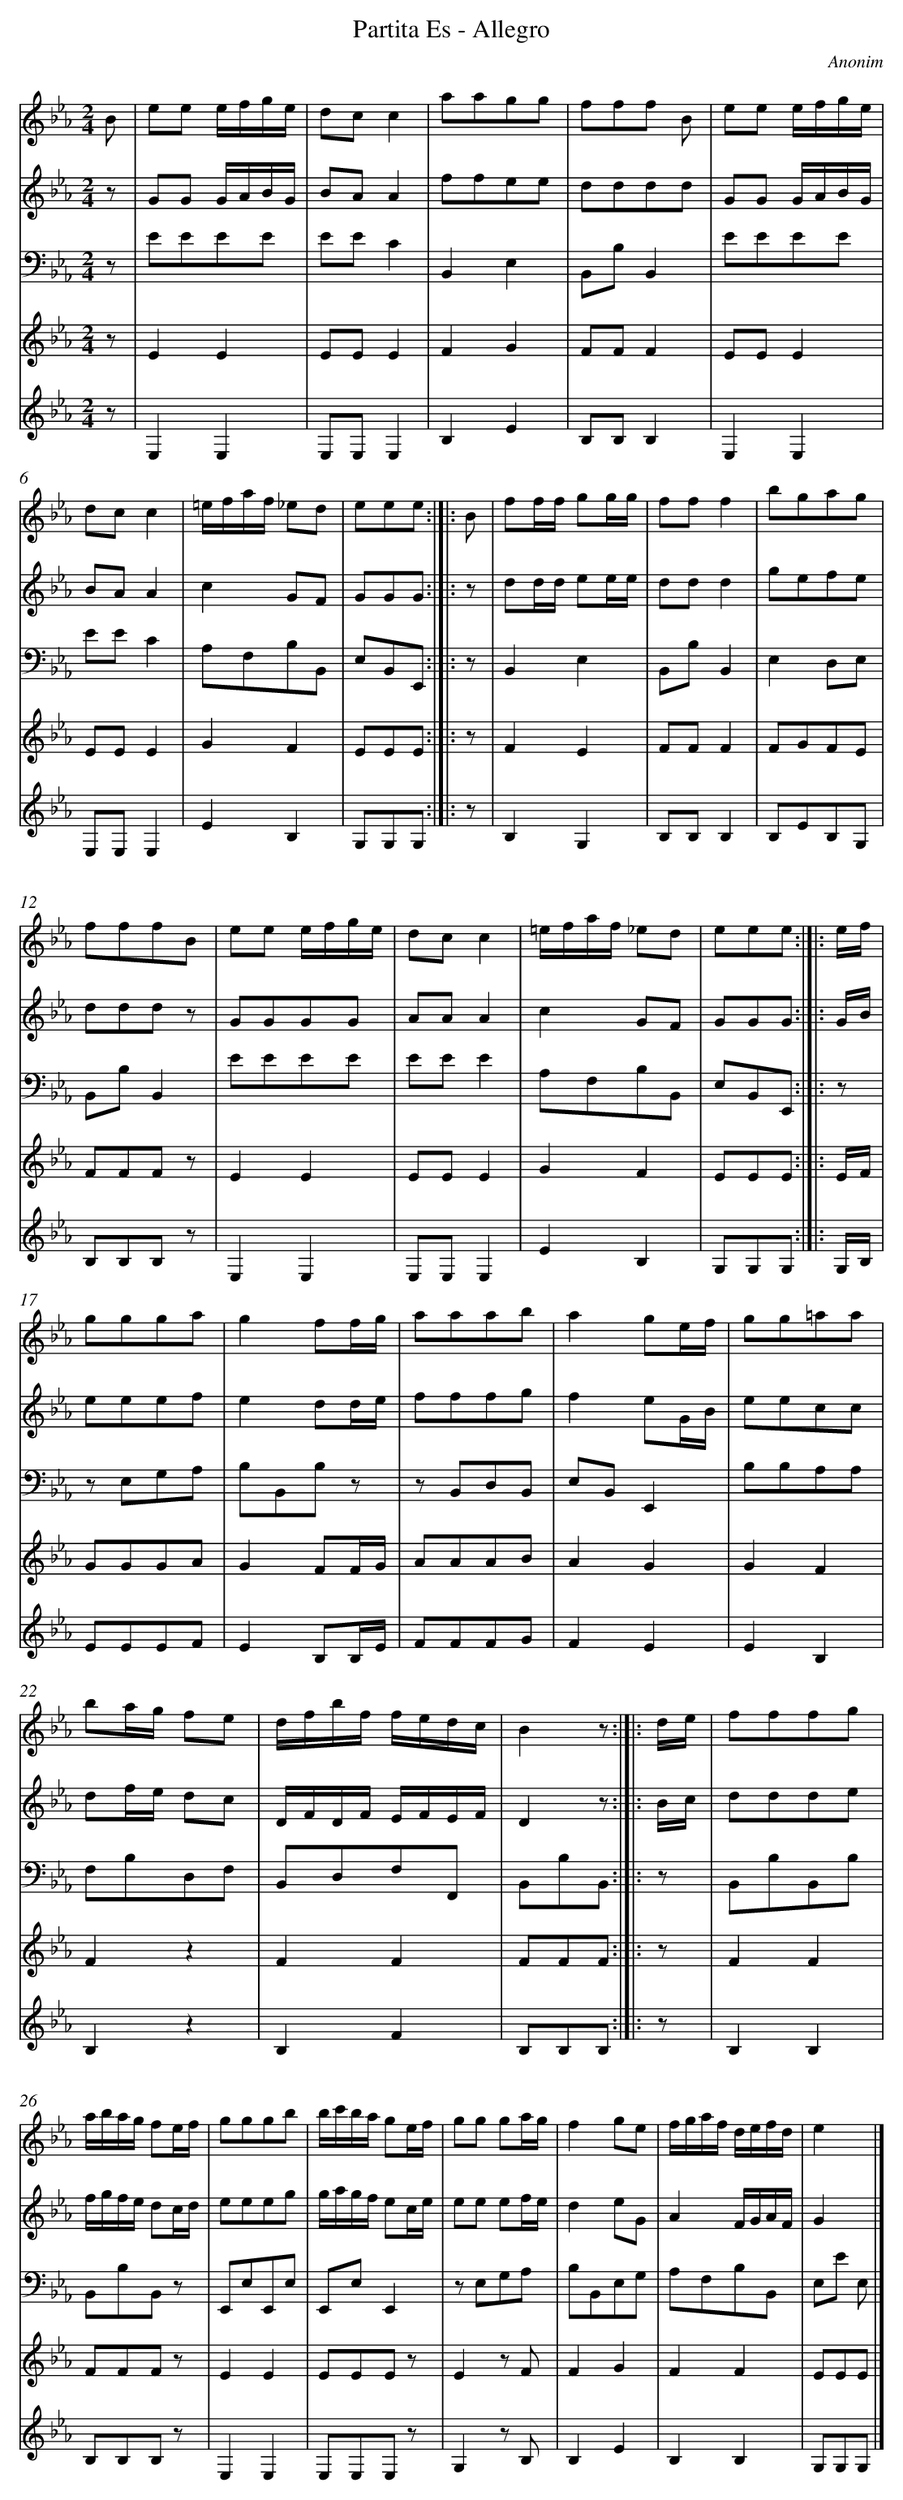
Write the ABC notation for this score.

X:1
T: Partita Es - Allegro
C: Anonim
L: 1/8
M: 2/4
V: 1 clef=treble
V: 2 clef=treble
V: 3 clef=bass
V: 4 clef=treble
V: 5 clef=treble
K: Eb
[V:1] B [I:setbarnb 1]|
[V:2] z |
[V:3] z |
[V:4] z |
[V:5] z |
[V:1] ee e/f/g/e/ |
[V:2] GG G/A/B/G/ |
[V:3] EEEE |
[V:4] E2E2 |
[V:5] E,2E,2 |
[V:1] dcc2 |
[V:2] BAA2 |
[V:3] EEC2 |
[V:4] EEE2 |
[V:5] E,E,E,2 |
[V:1] aagg |
[V:2] ffee |
[V:3] B,,2E,2 |
[V:4] F2G2 |
[V:5] B,2E2 |
[V:1] fff B |
[V:2] dddd |
[V:3] B,,B,B,,2 |
[V:4] FFF2 |
[V:5] B,B,B,2 |
[V:1] ee e/f/g/e/ |
[V:2] GG G/A/B/G/ |
[V:3] EEEE |
[V:4] EEE2 |
[V:5] E,2E,2 |
[V:1] dcc2 |
[V:2] BAA2 |
[V:3] EEC2 |
[V:4] EEE2 |
[V:5] E,E,E,2 |
[V:1] =e/f/a/f/ _ed |
[V:2] c2GF |
[V:3] A,F,B,B,, |
[V:4] G2F2 |
[V:5] E2B,2 |
[V:1] eee :|]|:
[V:2] GGG :|]|:
[V:3] E,B,,E,, :|]|:
[V:4] EEE :|]|:
[V:5] G,G,G, :|]|:
[V:1] B [I:setbarnb 9]|
[V:2] z |
[V:3] z |
[V:4] z |
[V:5] z |
[V:1] ff/f/ gg/g/ |
[V:2] dd/d/ ee/e/ |
[V:3] B,,2E,2 |
[V:4] F2E2 |
[V:5] B,2G,2 |
[V:1] fff2 |
[V:2] ddd2 |
[V:3] B,,B,B,,2 |
[V:4] FFF2 |
[V:5] B,B,B,2 |
[V:1] bgag |
[V:2] gefe |
[V:3] E,2D,E, |
[V:4] FGFE |
[V:5] B,EB,G, |
[V:1] fffB |
[V:2] ddd z |
[V:3] B,,B,B,,2 |
[V:4] FFF z |
[V:5] B,B,B, z |
[V:1] ee e/f/g/e/ |
[V:2] GGGG |
[V:3] EEEE |
[V:4] E2E2 |
[V:5] E,2E,2 |
[V:1] dcc2 |
[V:2] AAA2 |
[V:3] EEE2 |
[V:4] EEE2 |
[V:5] E,E,E,2 |
[V:1] =e/f/a/f/ _ed |
[V:2] c2GF |
[V:3] A,F,B,B,, |
[V:4] G2F2 |
[V:5] E2B,2 |
[V:1] eee :|]|:
[V:2] GGG :|]|:
[V:3] E,B,,E,, :|]|:
[V:4] EEE :|]|:
[V:5] G,G,G, :|]|:
[V:1] e/f/ [I:setbarnb 17]|
[V:2] G/B/ |
[V:3] z |
[V:4] E/F/ |
[V:5] G,/B,/ |
[V:1] ggga |
[V:2] eeef |
[V:3] z E,G,A, |
[V:4] GGGA |
[V:5] EEEF |
[V:1] g2ff/g/ |
[V:2] e2dd/e/ |
[V:3] B,B,,B, z |
[V:4] G2FF/G/ |
[V:5] E2B,B,/E/ |
[V:1] aaab |
[V:2] fffg |
[V:3] z B,,D,B,, |
[V:4] AAAB |
[V:5] FFFG |
[V:1] a2ge/f/ |
[V:2] f2eG/B/ |
[V:3] E,B,,E,,2 |
[V:4] A2G2 |
[V:5] F2E2 |
[V:1] gg=aa |
[V:2] eecc |
[V:3] B,B,A,A, |
[V:4] G2F2 |
[V:5] E2B,2 |
[V:1] ba/g/ fe |
[V:2] df/e/ dc |
[V:3] F,B,D,F, |
[V:4] F2z2 |
[V:5] B,2z2 |
[V:1] d/f/b/f/ f/e/d/c/ |
[V:2] D/F/D/F/ E/F/E/F/ |
[V:3] B,,D,F,F,, |
[V:4] F2F2 |
[V:5] B,2F2 |
[V:1] B2z :|]|:
[V:2] D2z :|]|:
[V:3] B,,B,B,, :|]|:
[V:4] FFF :|]|:
[V:5] B,B,B, :|]|:
[V:1] d/e/ [I:setbarnb 25]|
[V:2] B/c/ |
[V:3] z |
[V:4] z |
[V:5] z |
[V:1] fffg |
[V:2] ddde |
[V:3] B,,B,B,,B, |
[V:4] F2F2 |
[V:5] B,2B,2 |
[V:1] a/b/a/g/ fe/f/ |
[V:2] f/g/f/e/ dc/d/ |
[V:3] B,,B,B,, z |
[V:4] FFF z |
[V:5] B,B,B, z |
[V:1] gggb |
[V:2] eeeg |
[V:3] E,,E,E,,E, |
[V:4] E2E2 |
[V:5] E,2E,2 |
[V:1] b/c'/b/a/ ge/f/ |
[V:2] g/a/g/f/ ec/e/ |
[V:3] E,,E,E,,2 |
[V:4] EEE z |
[V:5] E,E,E, z |
[V:1] gg ga/g/ |
[V:2] ee ef/e/ |
[V:3] z E,G,A, |
[V:4] E2z F |
[V:5] G,2z B, |
[V:1] f2ge |
[V:2] d2eG |
[V:3] B,B,,E,G, |
[V:4] F2G2 |
[V:5] B,2E2 |
[V:1] f/g/a/f/ d/e/f/d/ |
[V:2] A2F/G/A/F/ |
[V:3] A,F,B,B,, |
[V:4] F2F2 |
[V:5] B,2B,2 |
[V:1] e2x |]
[V:2] G2x |]
[V:3] E,E E, |]
[V:4] EEE |]
[V:5] G,G,G, |]
